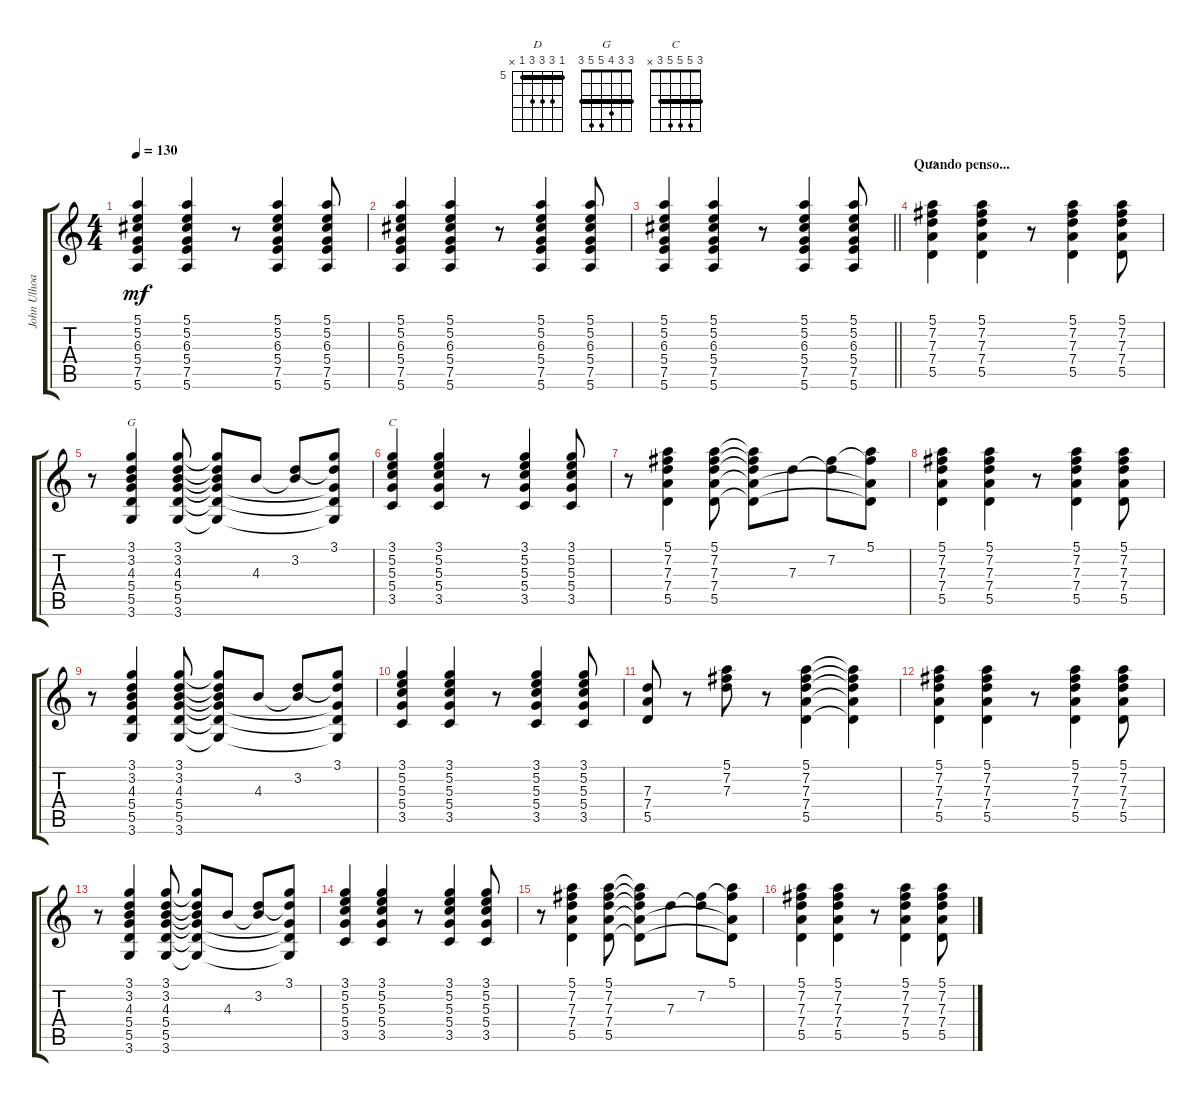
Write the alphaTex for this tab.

\track ("John Ulhoa" "John Ulhoa") {instrument acousticguitarsteel}
\staff {score tabs}
\tuning (E4 B3 G3 D3 A2 E2) {hide}
\chord ("D" 5 7 7 7 5 x) {firstfret 5 barre 5}
\chord ("G" 3 3 4 5 5 3) {barre 3}
\chord ("C" 3 5 5 5 3 x) {barre 3}
\ts (4 4)
\tempo 130
\clef g2
\ks c
(5.1 5.2 6.3 5.4 7.5 5.6).4{dy mf} (5.1 5.2 6.3 5.4 7.5 5.6).4 r.8 (5.1 5.2 6.3 5.4 7.5 5.6).4 (5.1 5.2 6.3 5.4 7.5 5.6).8 |
(5.1 5.2 6.3 5.4 7.5 5.6).4 (5.1 5.2 6.3 5.4 7.5 5.6).4 r.8 (5.1 5.2 6.3 5.4 7.5 5.6).4 (5.1 5.2 6.3 5.4 7.5 5.6).8 |
\barLineRight lightlight
(5.1 5.2 6.3 5.4 7.5 5.6).4 (5.1 5.2 6.3 5.4 7.5 5.6).4 r.8 (5.1 5.2 6.3 5.4 7.5 5.6).4 (5.1 5.2 6.3 5.4 7.5 5.6).8 |
\section ("" "Quando penso...")
(5.1 7.2 7.3 7.4 5.5).4{ch "D"} (5.1 7.2 7.3 7.4 5.5).4 r.8 (5.1 7.2 7.3 7.4 5.5).4 (5.1 7.2 7.3 7.4 5.5).8 |
r.8 (3.1 3.2 4.3 5.4 5.5 3.6).4{ch "G"} (3.1 3.2 4.3 5.4 5.5 3.6).8 (3.1{t} 3.2{t} 4.3{t} 5.4{t} 5.5{t} 3.6{t}).8 4.3.8 (3.2 4.3{t}).8 (3.1 3.2{t} 5.4{t} 5.5{t} 3.6{t}).8 |
(3.1 5.2 5.3 5.4 3.5).4{ch "C"} (3.1 5.2 5.3 5.4 3.5).4 r.8 (3.1 5.2 5.3 5.4 3.5).4 (3.1 5.2 5.3 5.4 3.5).8 |
r.8 (5.1 7.2 7.3 7.4 5.5).4 (5.1 7.2 7.3 7.4 5.5).8 (5.1{t} 7.2{t} 7.3{t} 7.4{t} 5.5{t}).8 7.3.8 (7.2 7.3{t}).8 (5.1 7.2{t} 7.4{t} 5.5{t}).8 |
(5.1 7.2 7.3 7.4 5.5).4 (5.1 7.2 7.3 7.4 5.5).4 r.8 (5.1 7.2 7.3 7.4 5.5).4 (5.1 7.2 7.3 7.4 5.5).8 |
r.8 (3.1 3.2 4.3 5.4 5.5 3.6).4 (3.1 3.2 4.3 5.4 5.5 3.6).8 (3.1{t} 3.2{t} 4.3{t} 5.4{t} 5.5{t} 3.6{t}).8 4.3.8 (3.2 4.3{t}).8 (3.1 3.2{t} 5.4{t} 5.5{t} 3.6{t}).8 |
(3.1 5.2 5.3 5.4 3.5).4 (3.1 5.2 5.3 5.4 3.5).4 r.8 (3.1 5.2 5.3 5.4 3.5).4 (3.1 5.2 5.3 5.4 3.5).8 |
(7.3 7.4 5.5).8 r.8 (5.1 7.2 7.3).8 r.8 (5.1 7.2 7.3 7.4 5.5).4 (5.1{t} 7.2{t} 7.3{t} 7.4{t} 5.5{t}).4 |
(5.1 7.2 7.3 7.4 5.5).4 (5.1 7.2 7.3 7.4 5.5).4 r.8 (5.1 7.2 7.3 7.4 5.5).4 (5.1 7.2 7.3 7.4 5.5).8 |
r.8 (3.1 3.2 4.3 5.4 5.5 3.6).4 (3.1 3.2 4.3 5.4 5.5 3.6).8 (3.1{t} 3.2{t} 4.3{t} 5.4{t} 5.5{t} 3.6{t}).8 4.3.8 (3.2 4.3{t}).8 (3.1 3.2{t} 5.4{t} 5.5{t} 3.6{t}).8 |
(3.1 5.2 5.3 5.4 3.5).4 (3.1 5.2 5.3 5.4 3.5).4 r.8 (3.1 5.2 5.3 5.4 3.5).4 (3.1 5.2 5.3 5.4 3.5).8 |
r.8 (5.1 7.2 7.3 7.4 5.5).4 (5.1 7.2 7.3 7.4 5.5).8 (5.1{t} 7.2{t} 7.3{t} 7.4{t} 5.5{t}).8 7.3.8 (7.2 7.3{t}).8 (5.1 7.2{t} 7.4{t} 5.5{t}).8 |
(5.1 7.2 7.3 7.4 5.5).4 (5.1 7.2 7.3 7.4 5.5).4 r.8 (5.1 7.2 7.3 7.4 5.5).4 (5.1 7.2 7.3 7.4 5.5).8
